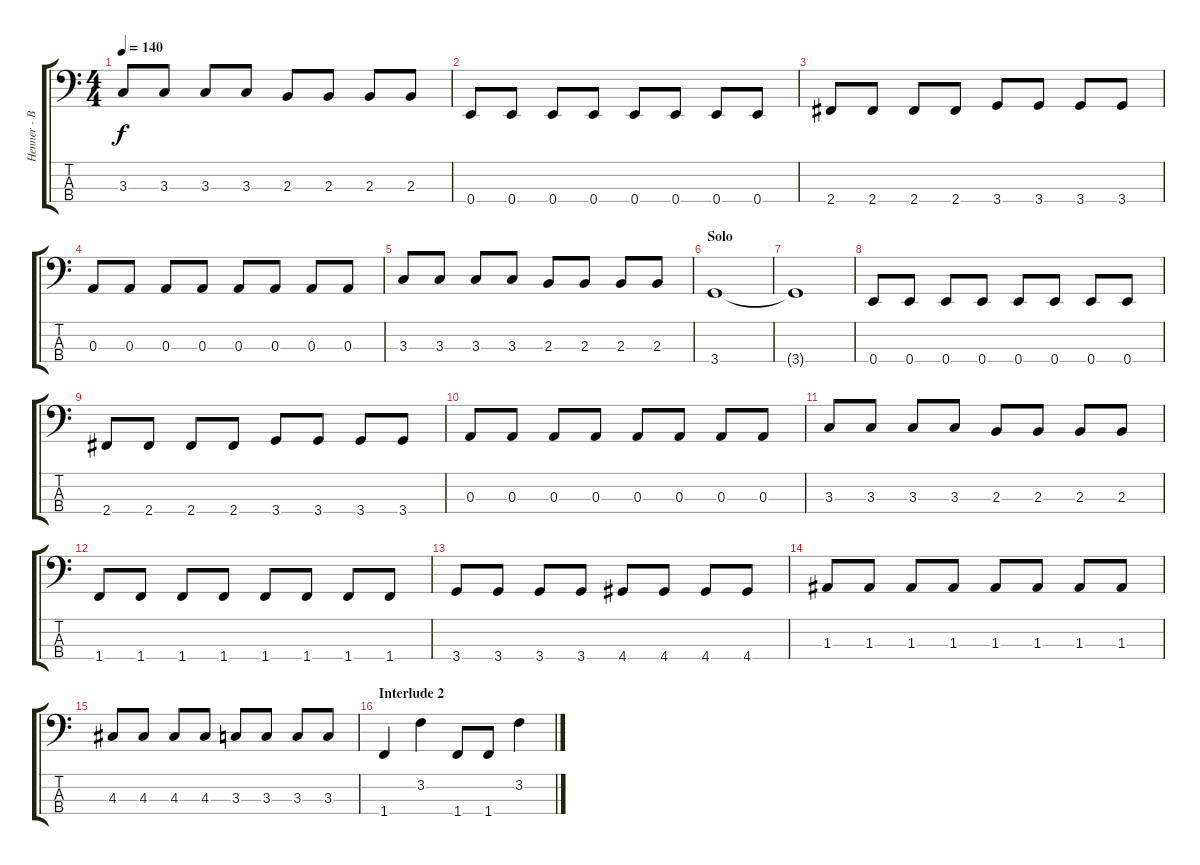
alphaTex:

\track ("Henner - Bass" "Henner - B") {instrument electricbassfinger}
\staff {score tabs}
\tuning (G2 D2 A1 E1) {hide}
\ts (4 4)
\tempo 140
\clef f4
\ks c
3.3.8{dy f} 3.3.8 3.3.8 3.3.8 2.3.8 2.3.8 2.3.8 2.3.8 |
0.4.8 0.4.8 0.4.8 0.4.8 0.4.8 0.4.8 0.4.8 0.4.8 |
2.4.8 2.4.8 2.4.8 2.4.8 3.4.8 3.4.8 3.4.8 3.4.8 |
0.3.8 0.3.8 0.3.8 0.3.8 0.3.8 0.3.8 0.3.8 0.3.8 |
3.3.8 3.3.8 3.3.8 3.3.8 2.3.8 2.3.8 2.3.8 2.3.8 |
\section ("" "Solo")
3.4.1 |
3.4{t}.1 |
0.4.8 0.4.8 0.4.8 0.4.8 0.4.8 0.4.8 0.4.8 0.4.8 |
2.4.8 2.4.8 2.4.8 2.4.8 3.4.8 3.4.8 3.4.8 3.4.8 |
0.3.8 0.3.8 0.3.8 0.3.8 0.3.8 0.3.8 0.3.8 0.3.8 |
3.3.8 3.3.8 3.3.8 3.3.8 2.3.8 2.3.8 2.3.8 2.3.8 |
1.4.8 1.4.8 1.4.8 1.4.8 1.4.8 1.4.8 1.4.8 1.4.8 |
3.4.8 3.4.8 3.4.8 3.4.8 4.4.8 4.4.8 4.4.8 4.4.8 |
1.3.8 1.3.8 1.3.8 1.3.8 1.3.8 1.3.8 1.3.8 1.3.8 |
4.3.8 4.3.8 4.3.8 4.3.8 3.3.8 3.3.8 3.3.8 3.3.8 |
\section ("" "Interlude 2")
1.4.4 3.2.4 1.4.8 1.4.8 3.2.4
